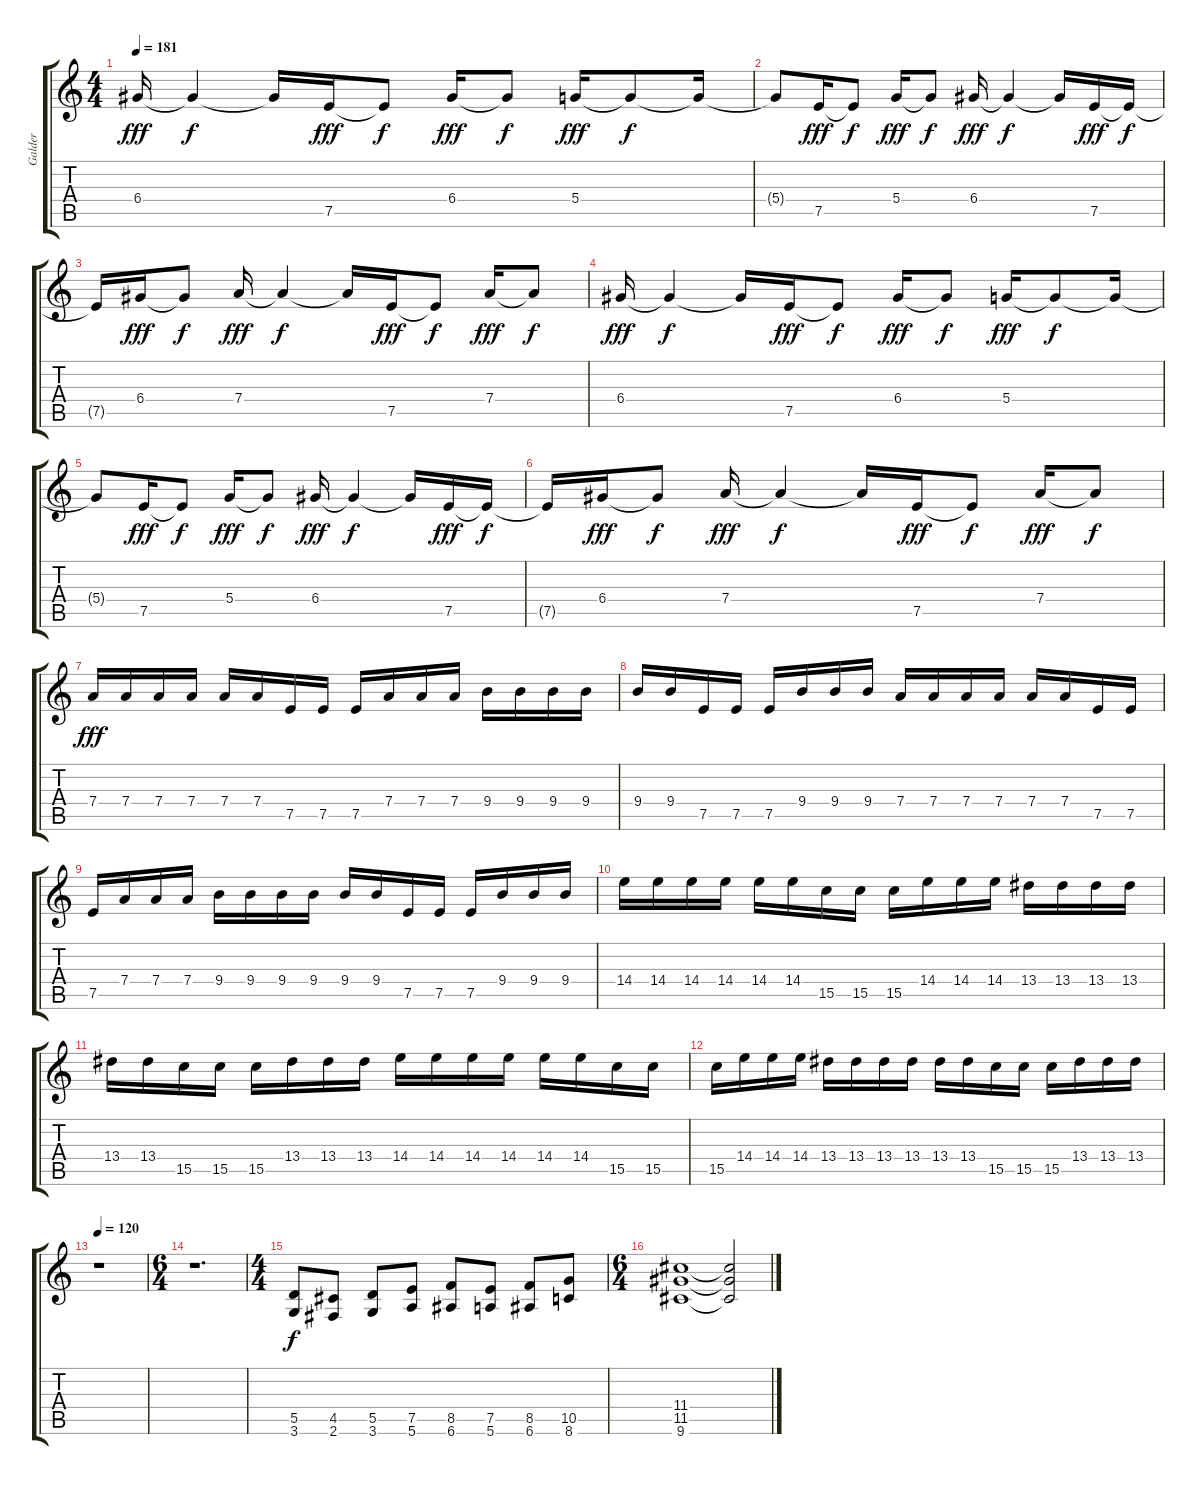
\track ("Galder" "Galder") {instrument distortionguitar}
\staff {score tabs}
\tuning (E4 B3 G3 D3 A2 E2) {hide}
\ts (4 4)
\tempo 181
\clef g2
\ks c
6.4.16{dy fff} 6.4{t}.4{dy f} 6.4{t}.16 7.5.16{dy fff} 7.5{t}.8{dy f} 6.4.16{dy fff} 6.4{t}.8{dy f} 5.4.16{dy fff} 5.4{t}.8{dy f} 5.4{t}.16 |
5.4{t}.8 7.5.16{dy fff} 7.5{t}.8{dy f} 5.4.16{dy fff} 5.4{t}.8{dy f} 6.4.16{dy fff} 6.4{t}.4{dy f} 6.4{t}.16 7.5.16{dy fff} 7.5{t}.16{dy f} |
7.5{t}.16 6.4.16{dy fff} 6.4{t}.8{dy f} 7.4.16{dy fff} 7.4{t}.4{dy f} 7.4{t}.16 7.5.16{dy fff} 7.5{t}.8{dy f} 7.4.16{dy fff} 7.4{t}.8{dy f} |
6.4.16{dy fff} 6.4{t}.4{dy f} 6.4{t}.16 7.5.16{dy fff} 7.5{t}.8{dy f} 6.4.16{dy fff} 6.4{t}.8{dy f} 5.4.16{dy fff} 5.4{t}.8{dy f} 5.4{t}.16 |
5.4{t}.8 7.5.16{dy fff} 7.5{t}.8{dy f} 5.4.16{dy fff} 5.4{t}.8{dy f} 6.4.16{dy fff} 6.4{t}.4{dy f} 6.4{t}.16 7.5.16{dy fff} 7.5{t}.16{dy f} |
7.5{t}.16 6.4.16{dy fff} 6.4{t}.8{dy f} 7.4.16{dy fff} 7.4{t}.4{dy f} 7.4{t}.16 7.5.16{dy fff} 7.5{t}.8{dy f} 7.4.16{dy fff} 7.4{t}.8{dy f} |
7.4.16{dy fff} 7.4.16 7.4.16 7.4.16 7.4.16 7.4.16 7.5.16 7.5.16 7.5.16 7.4.16 7.4.16 7.4.16 9.4.16 9.4.16 9.4.16 9.4.16 |
9.4.16 9.4.16 7.5.16 7.5.16 7.5.16 9.4.16 9.4.16 9.4.16 7.4.16 7.4.16 7.4.16 7.4.16 7.4.16 7.4.16 7.5.16 7.5.16 |
7.5.16 7.4.16 7.4.16 7.4.16 9.4.16 9.4.16 9.4.16 9.4.16 9.4.16 9.4.16 7.5.16 7.5.16 7.5.16 9.4.16 9.4.16 9.4.16 |
14.4.16 14.4.16 14.4.16 14.4.16 14.4.16 14.4.16 15.5.16 15.5.16 15.5.16 14.4.16 14.4.16 14.4.16 13.4.16 13.4.16 13.4.16 13.4.16 |
13.4.16 13.4.16 15.5.16 15.5.16 15.5.16 13.4.16 13.4.16 13.4.16 14.4.16 14.4.16 14.4.16 14.4.16 14.4.16 14.4.16 15.5.16 15.5.16 |
15.5.16 14.4.16 14.4.16 14.4.16 13.4.16 13.4.16 13.4.16 13.4.16 13.4.16 13.4.16 15.5.16 15.5.16 15.5.16 13.4.16 13.4.16 13.4.16 |
\tempo 120
r.1 |
\ts (6 4)
r.1{d} |
\ts (4 4)
(5.5 3.6).8{dy f} (4.5 2.6).8 (5.5 3.6).8 (7.5 5.6).8 (8.5 6.6).8 (7.5 5.6).8 (8.5 6.6).8 (10.5 8.6).8 |
\ts (6 4)
(11.4 11.5 9.6).1 (11.4{t} 11.5{t} 9.6{t}).2
